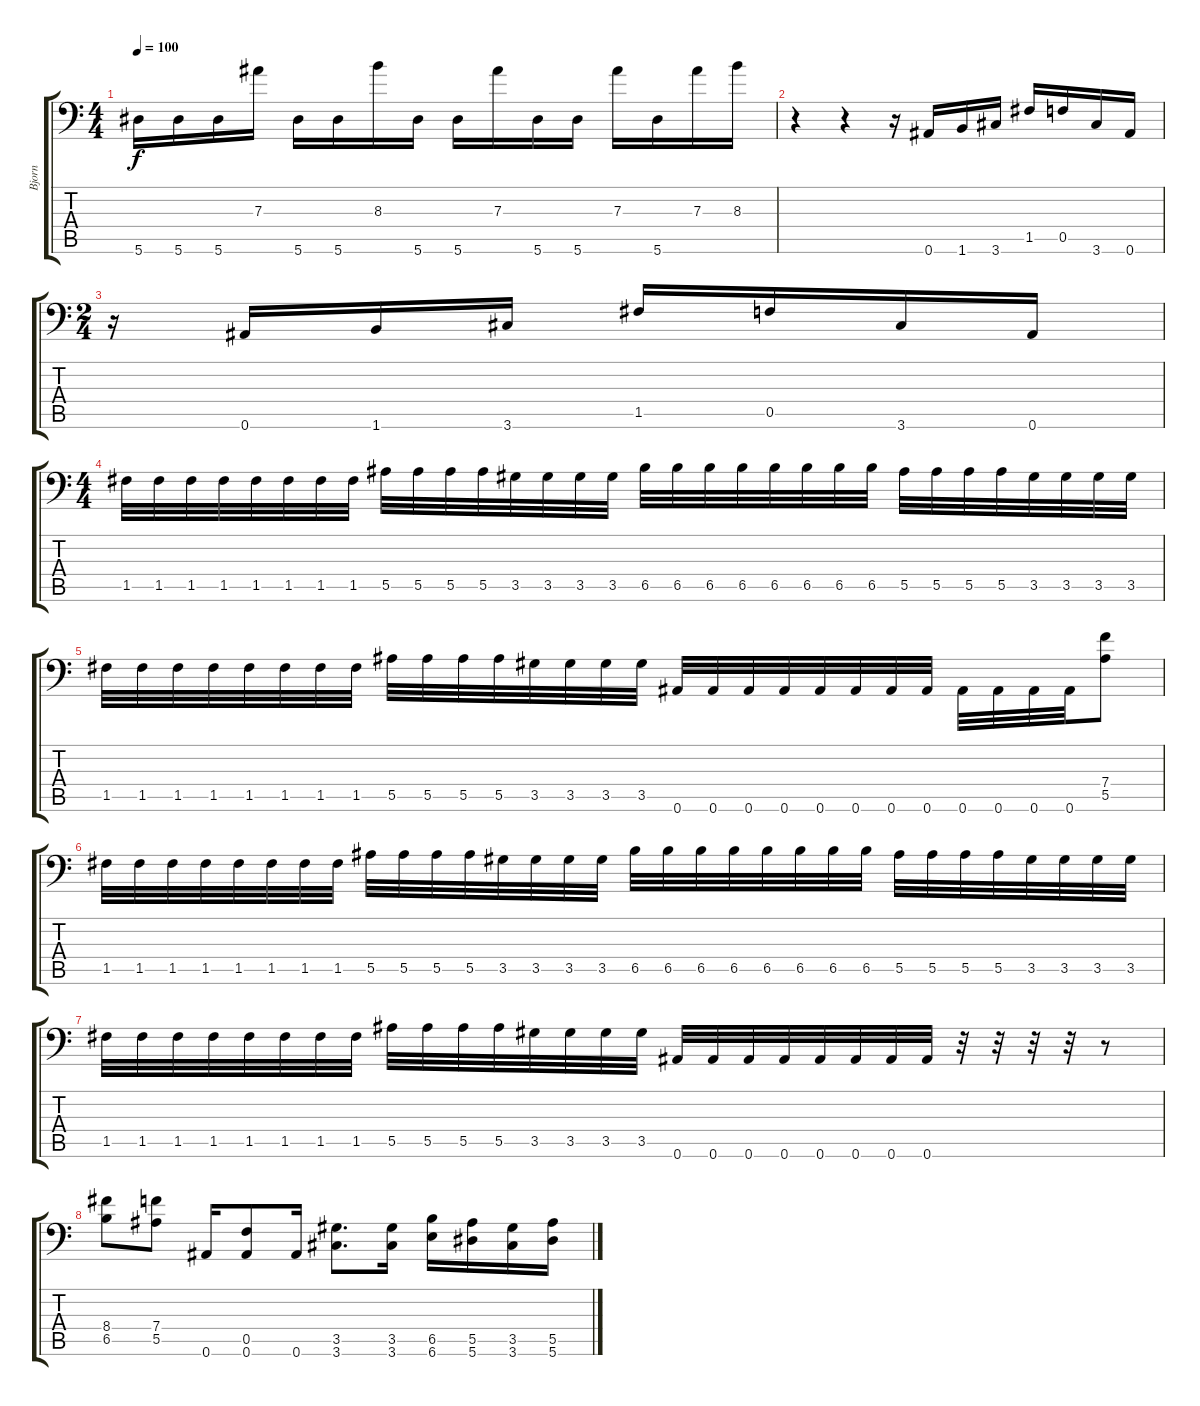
\track ("Bjorn" "Bjorn") {instrument distortionguitar}
\staff {score tabs}
\tuning (C4 G3 Eb3 Bb2 F2 Bb1) {hide}
\ts (4 4)
\tempo 100
\clef f4
\ks c
5.6.16{dy f} 5.6.16 5.6.16 7.3.16 5.6.16 5.6.16 8.3.16 5.6.16 5.6.16 7.3.16 5.6.16 5.6.16 7.3.16 5.6.16 7.3.16 8.3.16 |
r.4 r.4 r.16 0.6.16 1.6.16 3.6.16 1.5.16 0.5.16 3.6.16 0.6.16 |
\ts (2 4)
r.16 0.6.16 1.6.16 3.6.16 1.5.16 0.5.16 3.6.16 0.6.16 |
\ts (4 4)
1.5.32 1.5.32 1.5.32 1.5.32 1.5.32 1.5.32 1.5.32 1.5.32 5.5.32 5.5.32 5.5.32 5.5.32 3.5.32 3.5.32 3.5.32 3.5.32 6.5.32 6.5.32 6.5.32 6.5.32 6.5.32 6.5.32 6.5.32 6.5.32 5.5.32 5.5.32 5.5.32 5.5.32 3.5.32 3.5.32 3.5.32 3.5.32 |
1.5.32 1.5.32 1.5.32 1.5.32 1.5.32 1.5.32 1.5.32 1.5.32 5.5.32 5.5.32 5.5.32 5.5.32 3.5.32 3.5.32 3.5.32 3.5.32 0.6.32 0.6.32 0.6.32 0.6.32 0.6.32 0.6.32 0.6.32 0.6.32 0.6.32 0.6.32 0.6.32 0.6.32 (7.4 5.5).8 |
1.5.32 1.5.32 1.5.32 1.5.32 1.5.32 1.5.32 1.5.32 1.5.32 5.5.32 5.5.32 5.5.32 5.5.32 3.5.32 3.5.32 3.5.32 3.5.32 6.5.32 6.5.32 6.5.32 6.5.32 6.5.32 6.5.32 6.5.32 6.5.32 5.5.32 5.5.32 5.5.32 5.5.32 3.5.32 3.5.32 3.5.32 3.5.32 |
1.5.32 1.5.32 1.5.32 1.5.32 1.5.32 1.5.32 1.5.32 1.5.32 5.5.32 5.5.32 5.5.32 5.5.32 3.5.32 3.5.32 3.5.32 3.5.32 0.6.32 0.6.32 0.6.32 0.6.32 0.6.32 0.6.32 0.6.32 0.6.32 r.32 r.32 r.32 r.32 r.8 |
(8.4 6.5).8 (7.4 5.5).8 0.6.16 (0.5 0.6).8 0.6.16 (3.5 3.6).8{d} (3.5 3.6).16 (6.5 6.6).16 (5.5 5.6).16 (3.5 3.6).16 (5.5 5.6).16
